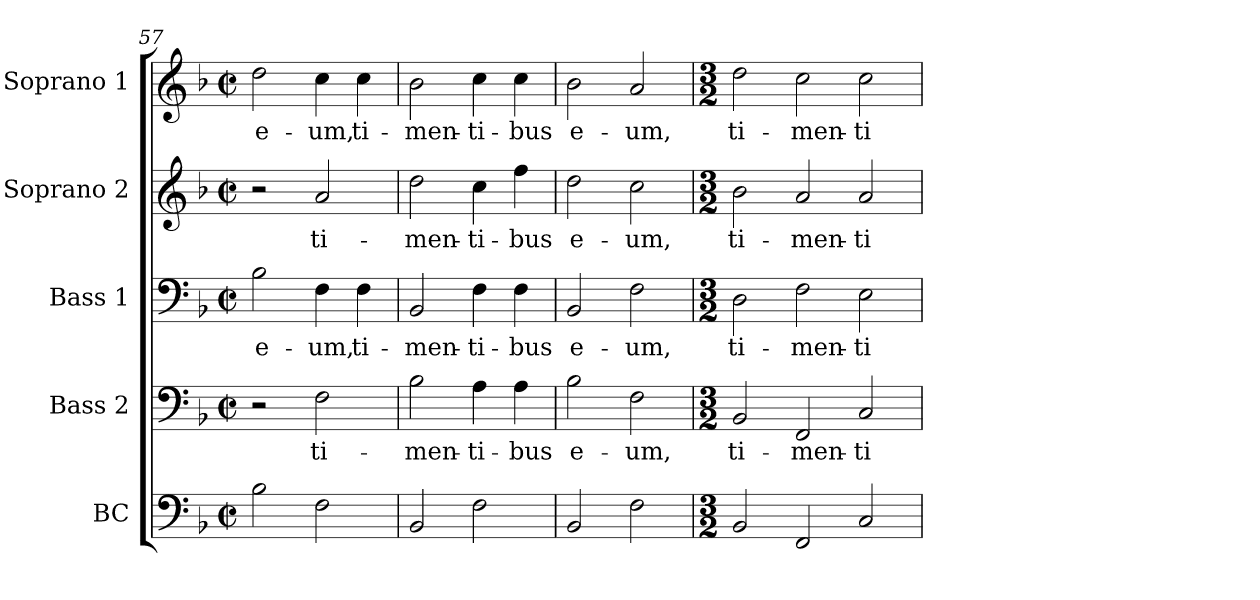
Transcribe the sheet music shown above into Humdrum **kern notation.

**kern	**kern	**text	**kern	**text	**kern	**text	**kern	**text
*part5	*part4	*part4	*part3	*part3	*part2	*part2	*part1	*part1
*staff5	*staff4	*staff4	*staff3	*staff3	*staff2	*staff2	*staff1	*staff1
*I"BC	*I"Bass 2	*	*I"Bass 1	*	*I"Soprano 2	*	*I"Soprano 1	*
*	*I'B 2	*	*I'B 1	*	*I'S 2	*	*I'S 1	*
*clefF4	*clefF4	*	*clefF4	*	*clefG2	*	*clefG2	*
*k[b-]	*k[b-]	*	*k[b-]	*	*k[b-]	*	*k[b-]	*
*F:	*F:	*	*F:	*	*F:	*	*F:	*
*M2/2	*M2/2	*	*M2/2	*	*M2/2	*	*M2/2	*
*met(c|)	*met(c|)	*	*met(c|)	*	*met(c|)	*	*met(c|)	*
=57	=57	=57	=57	=57	=57	=57	=57	=57
2B-\	2r	.	2B-\	e-	2r	.	2dd\	e-
2F\	2F\	ti-	4F\	-um,	2a/	ti-	4cc\	-um,
.	.	.	4F\	ti-	.	.	4cc\	ti-
=58	=58	=58	=58	=58	=58	=58	=58	=58
2BB-/	2B-\	-men-	2BB-/	-men-	2dd\	-men-	2b-\	-men-
2F\	4A\	-ti-	4F\	-ti-	4cc\	-ti-	4cc\	-ti-
.	4A\	-bus	4F\	-bus	4ff\	-bus	4cc\	-bus
=59	=59	=59	=59	=59	=59	=59	=59	=59
2BB-/	2B-\	e-	2BB-/	e-	2dd\	e-	2b-\	e-
2F\	2F\	-um,	2F\	-um,	2cc\	-um,	2a/	-um,
!!LO:LB:g=z
=60	=60	=60	=60	=60	=60	=60	=60	=60
*M3/2	*M3/2	*	*M3/2	*	*M3/2	*	*M3/2	*
2BB-/	2BB-/	ti-	2D\	ti-	2b-\	ti-	2dd\	ti-
2FF/	2FF/	-men-	2F\	-men-	2a/	-men-	2cc\	-men-
2C/	2C/	-ti-	2E\	-ti-	2a/	-ti-	2cc\	-ti-
=	=	=	=	=	=	=	=	=
*-	*-	*-	*-	*-	*-	*-	*-	*-
